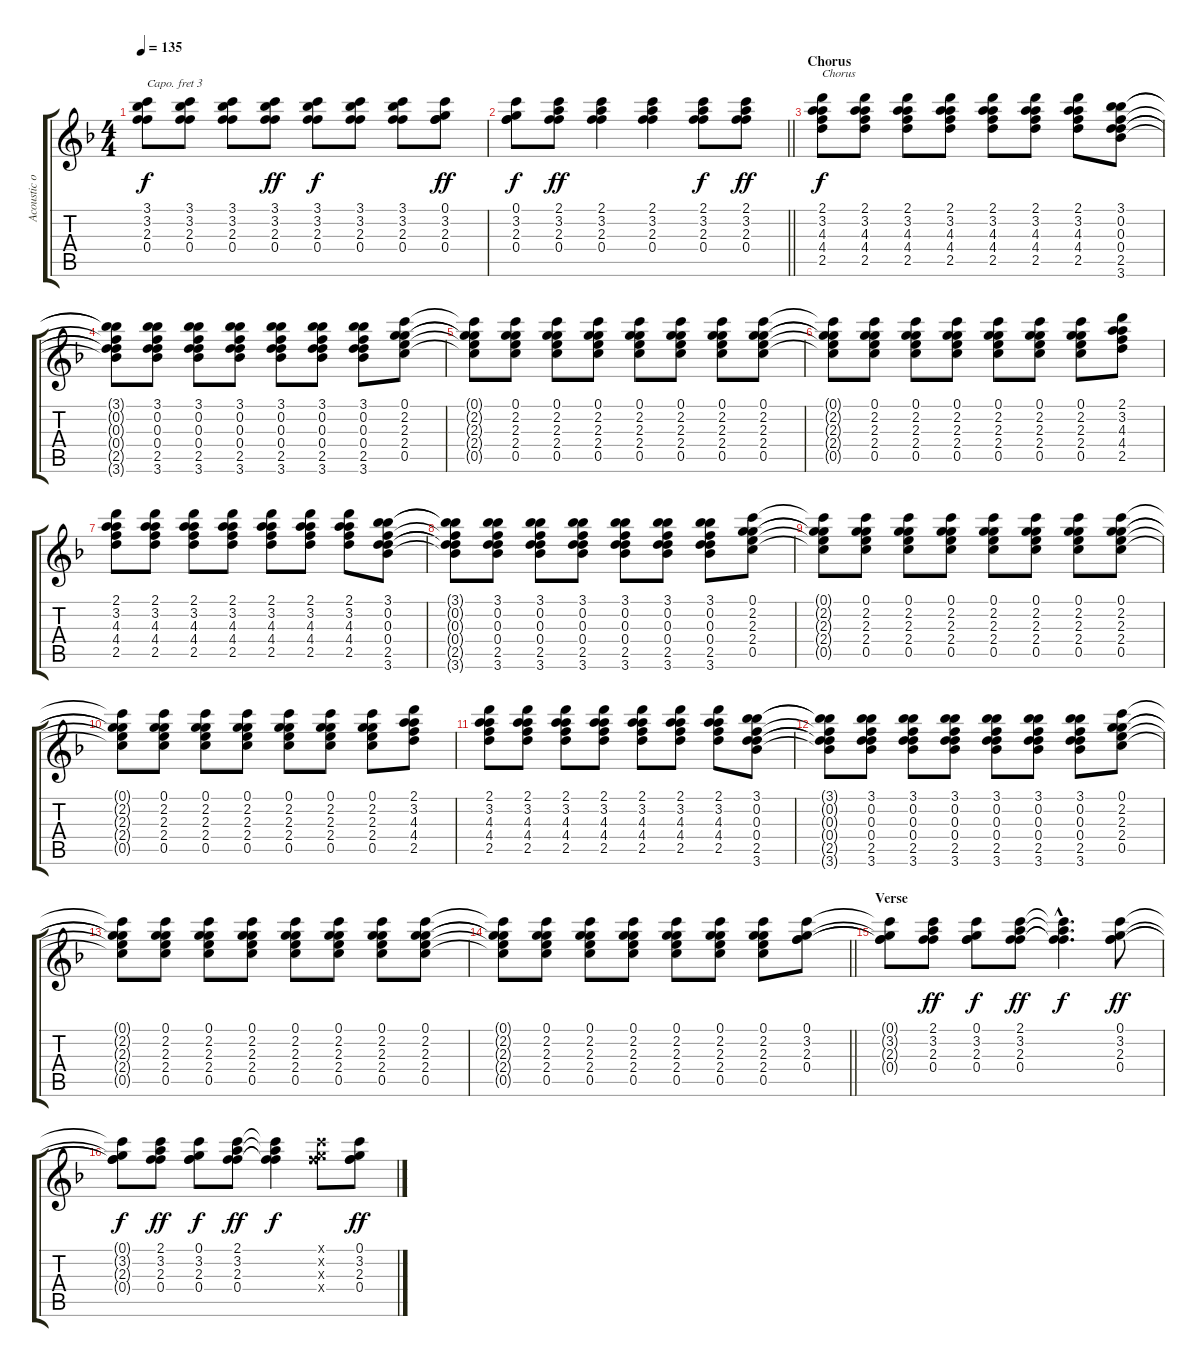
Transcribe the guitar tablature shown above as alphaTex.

\track ("Acoustic overdub" "Acoustic o") {instrument acousticguitarsteel}
\staff {score tabs}
\capo 3
\tuning (E4 B3 G4 D4 A3 E3) {hide}
\ts (4 4)
\tempo 135
\clef g2
\ks f
(3.1 3.2 2.3 0.4).8{dy f} (3.1 3.2 2.3 0.4).8 (3.1 3.2 2.3 0.4).8 (3.1 3.2 2.3 0.4).8{dy ff} (3.1 3.2 2.3 0.4).8{dy f} (3.1 3.2 2.3 0.4).8 (3.1 3.2 2.3 0.4).8 (0.1 3.2 2.3 0.4).8{dy ff} |
\barLineRight lightlight
(0.1 3.2 2.3 0.4).8{dy f} (2.1 3.2 2.3 0.4).8{dy ff} (2.1 3.2 2.3 0.4).4 (2.1 3.2 2.3 0.4).4 (2.1 3.2 2.3 0.4).8{dy f} (2.1 3.2 2.3 0.4).8{dy ff} |
\section ("" "Chorus")
(2.1 3.2 4.3 4.4 2.5).8{txt "Chorus" dy f} (2.1 3.2 4.3 4.4 2.5).8 (2.1 3.2 4.3 4.4 2.5).8 (2.1 3.2 4.3 4.4 2.5).8 (2.1 3.2 4.3 4.4 2.5).8 (2.1 3.2 4.3 4.4 2.5).8 (2.1 3.2 4.3 4.4 2.5).8 (3.1 0.2 0.3 0.4 2.5 3.6).8 |
(3.1{t} 0.2{t} 0.3{t} 0.4{t} 2.5{t} 3.6{t}).8 (3.1 0.2 0.3 0.4 2.5 3.6).8 (3.1 0.2 0.3 0.4 2.5 3.6).8 (3.1 0.2 0.3 0.4 2.5 3.6).8 (3.1 0.2 0.3 0.4 2.5 3.6).8 (3.1 0.2 0.3 0.4 2.5 3.6).8 (3.1 0.2 0.3 0.4 2.5 3.6).8 (0.1 2.2 2.3 2.4 0.5).8 |
(0.1{t} 2.2{t} 2.3{t} 2.4{t} 0.5{t}).8 (0.1 2.2 2.3 2.4 0.5).8 (0.1 2.2 2.3 2.4 0.5).8 (0.1 2.2 2.3 2.4 0.5).8 (0.1 2.2 2.3 2.4 0.5).8 (0.1 2.2 2.3 2.4 0.5).8 (0.1 2.2 2.3 2.4 0.5).8 (0.1 2.2 2.3 2.4 0.5).8 |
(0.1{t} 2.2{t} 2.3{t} 2.4{t} 0.5{t}).8 (0.1 2.2 2.3 2.4 0.5).8 (0.1 2.2 2.3 2.4 0.5).8 (0.1 2.2 2.3 2.4 0.5).8 (0.1 2.2 2.3 2.4 0.5).8 (0.1 2.2 2.3 2.4 0.5).8 (0.1 2.2 2.3 2.4 0.5).8 (2.1 3.2 4.3 4.4 2.5).8 |
(2.1 3.2 4.3 4.4 2.5).8 (2.1 3.2 4.3 4.4 2.5).8 (2.1 3.2 4.3 4.4 2.5).8 (2.1 3.2 4.3 4.4 2.5).8 (2.1 3.2 4.3 4.4 2.5).8 (2.1 3.2 4.3 4.4 2.5).8 (2.1 3.2 4.3 4.4 2.5).8 (3.1 0.2 0.3 0.4 2.5 3.6).8 |
(3.1{t} 0.2{t} 0.3{t} 0.4{t} 2.5{t} 3.6{t}).8 (3.1 0.2 0.3 0.4 2.5 3.6).8 (3.1 0.2 0.3 0.4 2.5 3.6).8 (3.1 0.2 0.3 0.4 2.5 3.6).8 (3.1 0.2 0.3 0.4 2.5 3.6).8 (3.1 0.2 0.3 0.4 2.5 3.6).8 (3.1 0.2 0.3 0.4 2.5 3.6).8 (0.1 2.2 2.3 2.4 0.5).8 |
(0.1{t} 2.2{t} 2.3{t} 2.4{t} 0.5{t}).8 (0.1 2.2 2.3 2.4 0.5).8 (0.1 2.2 2.3 2.4 0.5).8 (0.1 2.2 2.3 2.4 0.5).8 (0.1 2.2 2.3 2.4 0.5).8 (0.1 2.2 2.3 2.4 0.5).8 (0.1 2.2 2.3 2.4 0.5).8 (0.1 2.2 2.3 2.4 0.5).8 |
(0.1{t} 2.2{t} 2.3{t} 2.4{t} 0.5{t}).8 (0.1 2.2 2.3 2.4 0.5).8 (0.1 2.2 2.3 2.4 0.5).8 (0.1 2.2 2.3 2.4 0.5).8 (0.1 2.2 2.3 2.4 0.5).8 (0.1 2.2 2.3 2.4 0.5).8 (0.1 2.2 2.3 2.4 0.5).8 (2.1 3.2 4.3 4.4 2.5).8 |
(2.1 3.2 4.3 4.4 2.5).8 (2.1 3.2 4.3 4.4 2.5).8 (2.1 3.2 4.3 4.4 2.5).8 (2.1 3.2 4.3 4.4 2.5).8 (2.1 3.2 4.3 4.4 2.5).8 (2.1 3.2 4.3 4.4 2.5).8 (2.1 3.2 4.3 4.4 2.5).8 (3.1 0.2 0.3 0.4 2.5 3.6).8 |
(3.1{t} 0.2{t} 0.3{t} 0.4{t} 2.5{t} 3.6{t}).8 (3.1 0.2 0.3 0.4 2.5 3.6).8 (3.1 0.2 0.3 0.4 2.5 3.6).8 (3.1 0.2 0.3 0.4 2.5 3.6).8 (3.1 0.2 0.3 0.4 2.5 3.6).8 (3.1 0.2 0.3 0.4 2.5 3.6).8 (3.1 0.2 0.3 0.4 2.5 3.6).8 (0.1 2.2 2.3 2.4 0.5).8 |
(0.1{t} 2.2{t} 2.3{t} 2.4{t} 0.5{t}).8 (0.1 2.2 2.3 2.4 0.5).8 (0.1 2.2 2.3 2.4 0.5).8 (0.1 2.2 2.3 2.4 0.5).8 (0.1 2.2 2.3 2.4 0.5).8 (0.1 2.2 2.3 2.4 0.5).8 (0.1 2.2 2.3 2.4 0.5).8 (0.1 2.2 2.3 2.4 0.5).8 |
\barLineRight lightlight
(0.1{t} 2.2{t} 2.3{t} 2.4{t} 0.5{t}).8 (0.1 2.2 2.3 2.4 0.5).8 (0.1 2.2 2.3 2.4 0.5).8 (0.1 2.2 2.3 2.4 0.5).8 (0.1 2.2 2.3 2.4 0.5).8 (0.1 2.2 2.3 2.4 0.5).8 (0.1 2.2 2.3 2.4 0.5).8 (0.1 3.2 2.3 0.4).8 |
\section ("" "Verse")
(0.1{t} 3.2{t} 2.3{t} 0.4{t}).8 (2.1 3.2 2.3 0.4).8{dy ff} (0.1 3.2 2.3 0.4).8{dy f} (2.1 3.2 2.3 0.4).8{dy ff} (2.1{hac t} 3.2{hac t} 2.3{hac t} 0.4{hac t}).4{d dy f} (0.1 3.2 2.3 0.4).8{dy ff} |
(0.1{t} 3.2{t} 2.3{t} 0.4{t}).8{dy f} (2.1 3.2 2.3 0.4).8{dy ff} (0.1 3.2 2.3 0.4).8{dy f} (2.1 3.2 2.3 0.4).8{dy ff} (2.1{t} 3.2{t} 2.3{t} 0.4{t}).4{dy f} (0.1{x} 3.2{x} 2.3{x} 0.4{x}).8 (0.1 3.2 2.3 0.4).8{dy ff}
